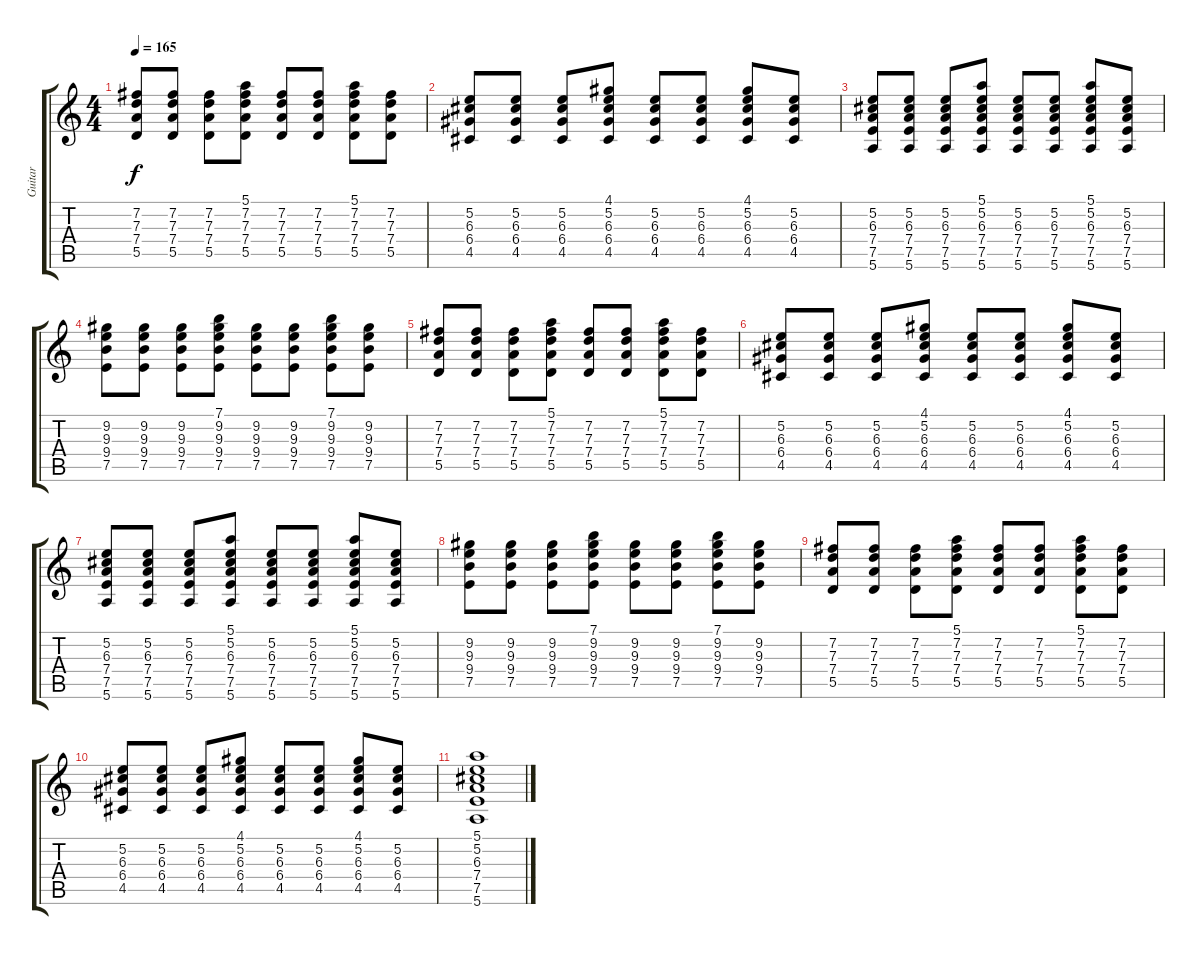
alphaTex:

\track ("Guitar" "Guitar") {instrument electricguitarclean}
\staff {score tabs}
\tuning (E4 B3 G3 D3 A2 E2) {hide}
\ts (4 4)
\tempo 165
\clef g2
\ks c
(7.2 7.3 7.4 5.5).8{dy f} (7.2 7.3 7.4 5.5).8 (7.2 7.3 7.4 5.5).8 (5.1 7.2 7.3 7.4 5.5).8 (7.2 7.3 7.4 5.5).8 (7.2 7.3 7.4 5.5).8 (5.1 7.2 7.3 7.4 5.5).8 (7.2 7.3 7.4 5.5).8 |
(5.2 6.3 6.4 4.5).8 (5.2 6.3 6.4 4.5).8 (5.2 6.3 6.4 4.5).8 (4.1 5.2 6.3 6.4 4.5).8 (5.2 6.3 6.4 4.5).8 (5.2 6.3 6.4 4.5).8 (4.1 5.2 6.3 6.4 4.5).8 (5.2 6.3 6.4 4.5).8 |
(5.2 6.3 7.4 7.5 5.6).8 (5.2 6.3 7.4 7.5 5.6).8 (5.2 6.3 7.4 7.5 5.6).8 (5.1 5.2 6.3 7.4 7.5 5.6).8 (5.2 6.3 7.4 7.5 5.6).8 (5.2 6.3 7.4 7.5 5.6).8 (5.1 5.2 6.3 7.4 7.5 5.6).8 (5.2 6.3 7.4 7.5 5.6).8 |
(9.2 9.3 9.4 7.5).8 (9.2 9.3 9.4 7.5).8 (9.2 9.3 9.4 7.5).8 (7.1 9.2 9.3 9.4 7.5).8 (9.2 9.3 9.4 7.5).8 (9.2 9.3 9.4 7.5).8 (7.1 9.2 9.3 9.4 7.5).8 (9.2 9.3 9.4 7.5).8 |
(7.2 7.3 7.4 5.5).8 (7.2 7.3 7.4 5.5).8 (7.2 7.3 7.4 5.5).8 (5.1 7.2 7.3 7.4 5.5).8 (7.2 7.3 7.4 5.5).8 (7.2 7.3 7.4 5.5).8 (5.1 7.2 7.3 7.4 5.5).8 (7.2 7.3 7.4 5.5).8 |
(5.2 6.3 6.4 4.5).8 (5.2 6.3 6.4 4.5).8 (5.2 6.3 6.4 4.5).8 (4.1 5.2 6.3 6.4 4.5).8 (5.2 6.3 6.4 4.5).8 (5.2 6.3 6.4 4.5).8 (4.1 5.2 6.3 6.4 4.5).8 (5.2 6.3 6.4 4.5).8 |
(5.2 6.3 7.4 7.5 5.6).8 (5.2 6.3 7.4 7.5 5.6).8 (5.2 6.3 7.4 7.5 5.6).8 (5.1 5.2 6.3 7.4 7.5 5.6).8 (5.2 6.3 7.4 7.5 5.6).8 (5.2 6.3 7.4 7.5 5.6).8 (5.1 5.2 6.3 7.4 7.5 5.6).8 (5.2 6.3 7.4 7.5 5.6).8 |
(9.2 9.3 9.4 7.5).8 (9.2 9.3 9.4 7.5).8 (9.2 9.3 9.4 7.5).8 (7.1 9.2 9.3 9.4 7.5).8 (9.2 9.3 9.4 7.5).8 (9.2 9.3 9.4 7.5).8 (7.1 9.2 9.3 9.4 7.5).8 (9.2 9.3 9.4 7.5).8 |
(7.2 7.3 7.4 5.5).8 (7.2 7.3 7.4 5.5).8 (7.2 7.3 7.4 5.5).8 (5.1 7.2 7.3 7.4 5.5).8 (7.2 7.3 7.4 5.5).8 (7.2 7.3 7.4 5.5).8 (5.1 7.2 7.3 7.4 5.5).8 (7.2 7.3 7.4 5.5).8 |
(5.2 6.3 6.4 4.5).8 (5.2 6.3 6.4 4.5).8 (5.2 6.3 6.4 4.5).8 (4.1 5.2 6.3 6.4 4.5).8 (5.2 6.3 6.4 4.5).8 (5.2 6.3 6.4 4.5).8 (4.1 5.2 6.3 6.4 4.5).8 (5.2 6.3 6.4 4.5).8 |
(5.1 5.2 6.3 7.4 7.5 5.6).1
